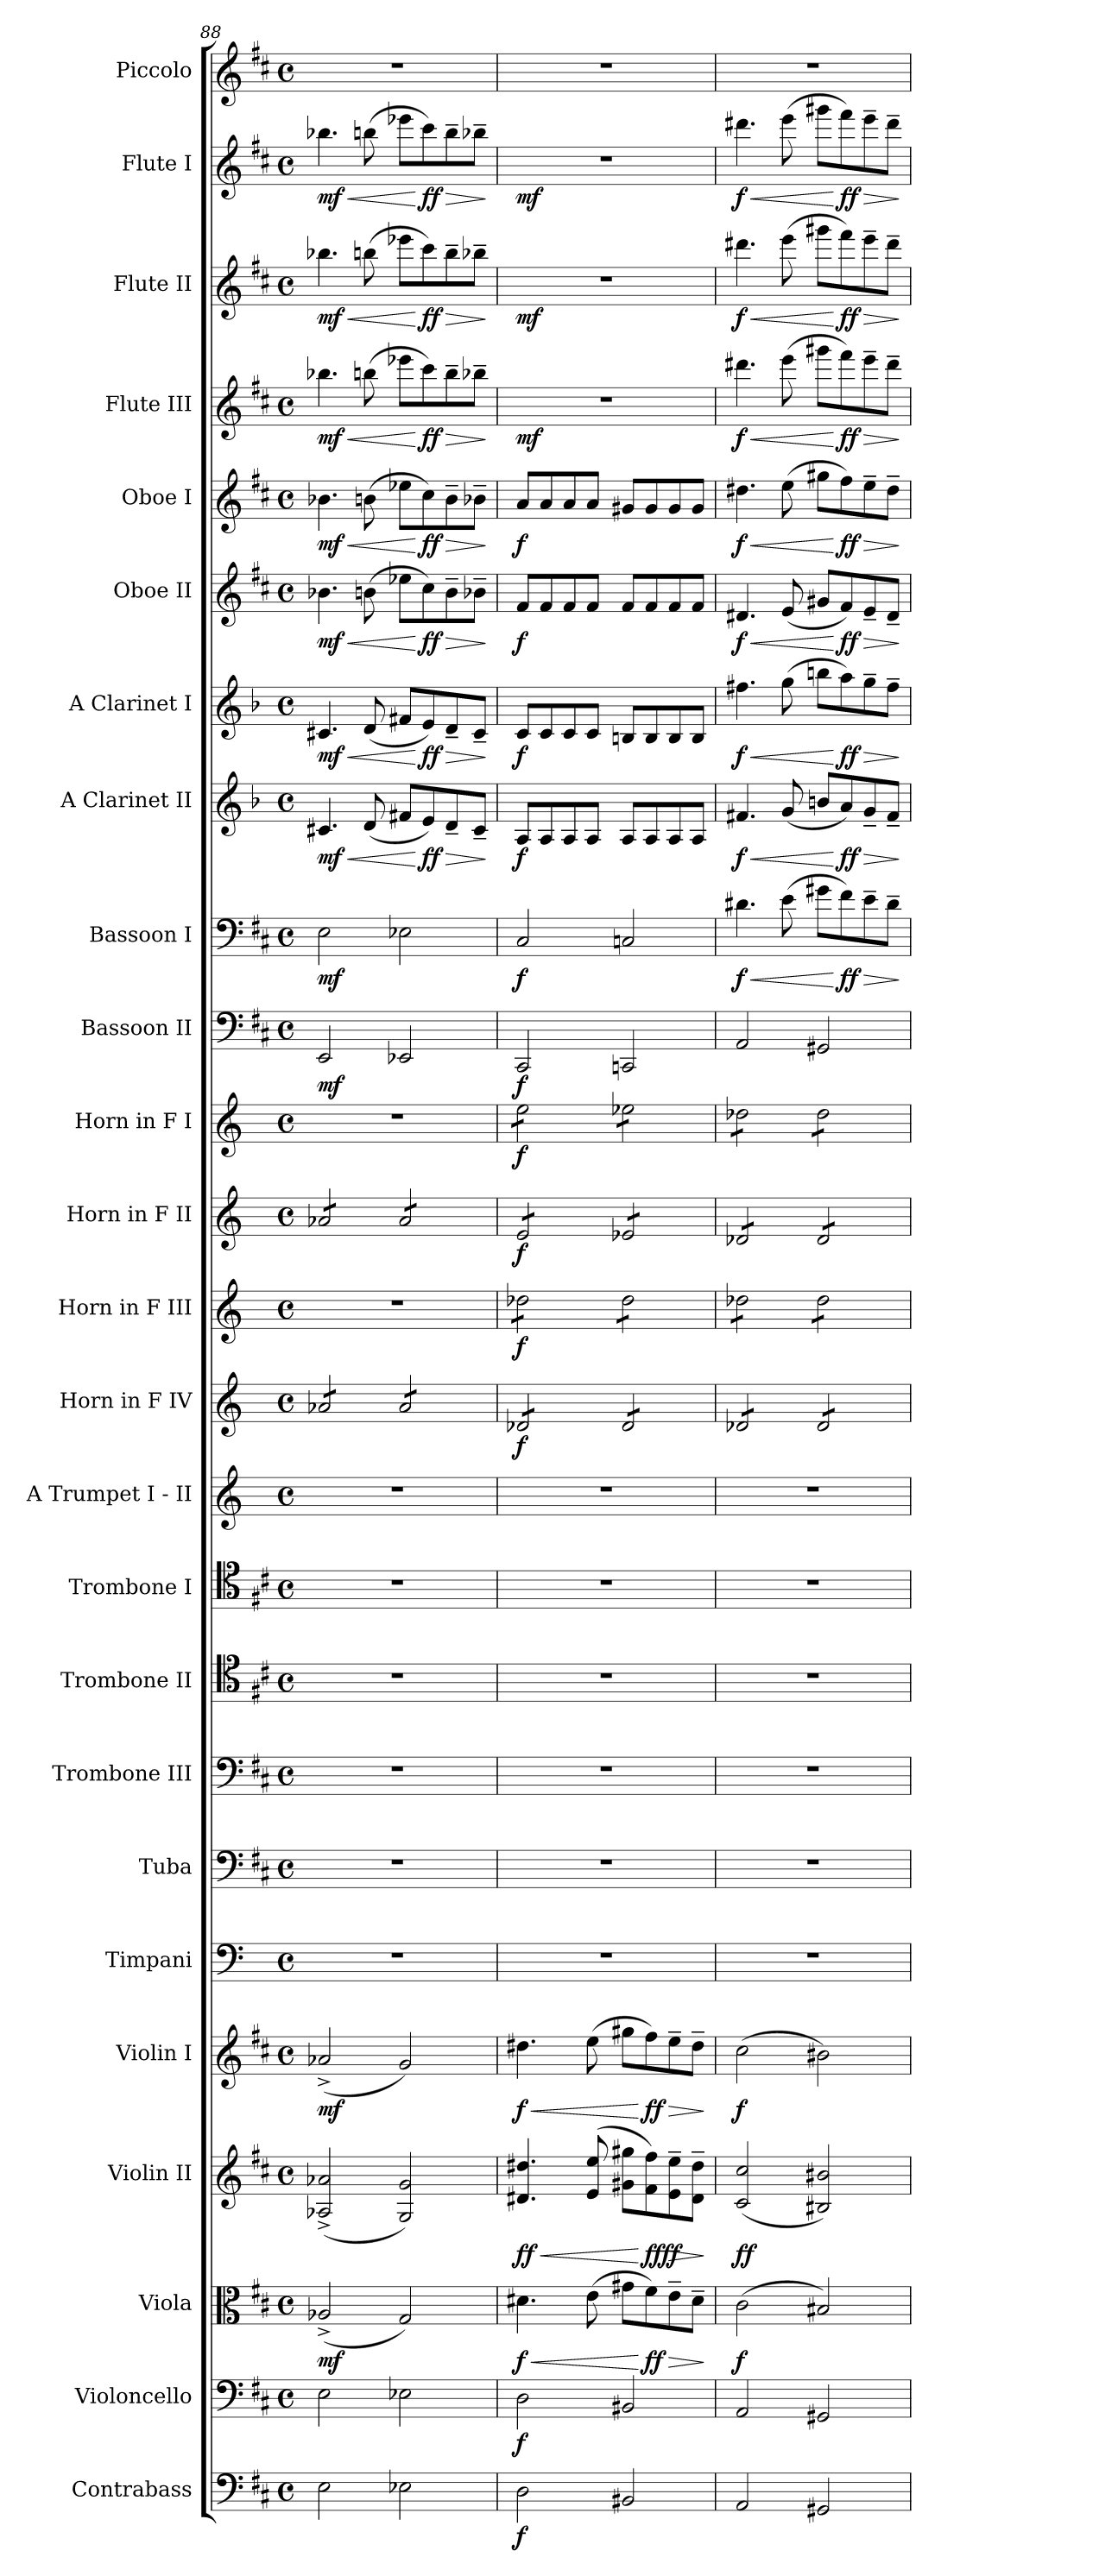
**kern	**dynam	**kern	**dynam	**kern	**dynam	**kern	**dynam	**kern	**dynam	**kern	**kern	**kern	**kern	**kern	**kern	**kern	**dynam	**kern	**dynam	**kern	**dynam	**kern	**dynam	**kern	**dynam	**kern	**dynam	**kern	**dynam	**kern	**dynam	**kern	**dynam	**kern	**dynam	**kern	**dynam	**kern	**dynam	**kern	**dynam	**kern
*part25	*part25	*part24	*part24	*part23	*part23	*part22	*part22	*part21	*part21	*part20	*part19	*part18	*part17	*part16	*part15	*part14	*part14	*part13	*part13	*part12	*part12	*part11	*part11	*part10	*part10	*part9	*part9	*part8	*part8	*part7	*part7	*part6	*part6	*part5	*part5	*part4	*part4	*part3	*part3	*part2	*part2	*part1
*staff25	*staff25	*staff24	*staff24	*staff23	*staff23	*staff22	*staff22	*staff21	*staff21	*staff20	*staff19	*staff18	*staff17	*staff16	*staff15	*staff14	*staff14	*staff13	*staff13	*staff12	*staff12	*staff11	*staff11	*staff10	*staff10	*staff9	*staff9	*staff8	*staff8	*staff7	*staff7	*staff6	*staff6	*staff5	*staff5	*staff4	*staff4	*staff3	*staff3	*staff2	*staff2	*staff1
*I"Contrabass	*	*I"Violoncello	*	*I"Viola	*	*I"Violin II	*	*I"Violin I	*	*I"Timpani	*I"Tuba	*I"Trombone III	*I"Trombone II	*I"Trombone I	*I"A Trumpet I - II	*I"Horn in F IV	*	*I"Horn in F III	*	*I"Horn in F II	*	*I"Horn in F I	*	*I"Bassoon II	*	*I"Bassoon I	*	*I"A Clarinet II	*	*I"A Clarinet I	*	*I"Oboe II	*	*I"Oboe I	*	*I"Flute III	*	*I"Flute II	*	*I"Flute I	*	*I"Piccolo
*I'Cb.	*	*I'Vc.	*	*I'Vla.	*	*I'Vln. II	*	*I'Vln. I	*	*I'Timp.	*I'Tba.	*I'Tbn. III	*I'Tbn. II	*I'Tbn. I	*I'A Tpt. I - II	*	*	*	*	*	*	*	*	*I'Bsn. II	*	*I'Bsn. I	*	*I'A Cl. II	*	*I'A Cl. I	*	*I'Ob. II	*	*I'Ob. I	*	*I'Fl. III	*	*I'Fl. II	*	*I'Fl. I	*	*I'Picc.
*clefF4	*	*clefF4	*	*clefC3	*	*clefG2	*	*clefG2	*	*clefF4	*clefF4	*clefF4	*clefC4	*clefC4	*clefG2	*clefG2	*	*clefG2	*	*clefG2	*	*clefG2	*	*clefF4	*	*clefF4	*	*clefG2	*	*clefG2	*	*clefG2	*	*clefG2	*	*clefG2	*	*clefG2	*	*clefG2	*	*clefG2
*ITrd7c12	*	*	*	*	*	*	*	*	*	*	*	*	*	*	*ITrd2c3	*ITrd4c7	*	*ITrd4c7	*	*ITrd4c7	*	*ITrd4c7	*	*	*	*	*	*ITrd2c3	*	*ITrd2c3	*	*	*	*	*	*	*	*	*	*	*	*ITrd-7c-12
*k[f#c#]	*	*k[f#c#]	*	*k[f#c#]	*	*k[f#c#]	*	*k[f#c#]	*	*k[]	*k[f#c#]	*k[f#c#]	*k[f#c#]	*k[f#c#]	*k[f#c#g#]	*k[b-]	*	*k[b-]	*	*k[b-]	*	*k[b-]	*	*k[f#c#]	*	*k[f#c#]	*	*k[f#c#]	*	*k[f#c#]	*	*k[f#c#]	*	*k[f#c#]	*	*k[f#c#]	*	*k[f#c#]	*	*k[f#c#]	*	*k[f#c#]
*M4/4	*	*M4/4	*	*M4/4	*	*M4/4	*	*M4/4	*	*M4/4	*M4/4	*M4/4	*M4/4	*M4/4	*M4/4	*M4/4	*	*M4/4	*	*M4/4	*	*M4/4	*	*M4/4	*	*M4/4	*	*M4/4	*	*M4/4	*	*M4/4	*	*M4/4	*	*M4/4	*	*M4/4	*	*M4/4	*	*M4/4
*met(c)	*	*met(c)	*	*met(c)	*	*met(c)	*	*met(c)	*	*met(c)	*met(c)	*met(c)	*met(c)	*met(c)	*met(c)	*met(c)	*	*met(c)	*	*met(c)	*	*met(c)	*	*met(c)	*	*met(c)	*	*met(c)	*	*met(c)	*	*met(c)	*	*met(c)	*	*met(c)	*	*met(c)	*	*met(c)	*	*met(c)
=88	=88	=88	=88	=88	=88	=88	=88	=88	=88	=88	=88	=88	=88	=88	=88	=88	=88	=88	=88	=88	=88	=88	=88	=88	=88	=88	=88	=88	=88	=88	=88	=88	=88	=88	=88	=88	=88	=88	=88	=88	=88	=88
!	!	!	!	!	!LO:DY:b	!	!LO:DY:b	!	!	!	!	!	!	!	!	!	!	!	!	!	!	!	!	!	!	!	!	!	!LO:HP:b	!	!LO:HP:b	!	!LO:HP:b	!	!LO:HP:b	!	!LO:HP:b	!	!LO:HP:b	!	!LO:HP:b	!
!	!	!	!	!	!	!	!LO:DY:n=1:b	!	!LO:DY:b	!	!	!	!	!	!	!	!	!	!	!	!	!	!	!	!LO:DY:b	!	!LO:DY:b	!	!LO:DY:n=1:b	!	!LO:DY:n=1:b	!	!LO:DY:n=1:b	!	!LO:DY:n=1:b	!	!LO:DY:n=1:b	!	!LO:DY:n=1:b	!	!LO:DY:n=1:b	!
*	*	*	*	*	*	*	*	*	*	*	*	*	*	*	*	*tremolo	*	*	*	*	*	*	*	*	*	*	*	*	*	*	*	*	*	*	*	*	*	*	*	*	*	*
*	*	*	*	*	*	*	*	*	*	*	*	*	*	*	*	*	*	*	*	*tremolo	*	*	*	*	*	*	*	*	*	*	*	*	*	*	*	*	*	*	*	*	*	*
2EE\	.	2E\	.	(<2A-X^/	mf	(<2A-X/^ 2a-X/^	mf mf	(<2a-X^/	mf	1r	1r	1r	1r	1r	1r	8d-X/L	.	1r	.	8d-X/L	.	1r	.	2EE/	mf	2E\	mf	4.A#X/	< mf	4.A#X/	< mf	4.b-X\	< mf	4.b-X\	< mf	4.bb-X\	< mf	4.bb-X\	< mf	4.bb-X\	< mf	1r
.	.	.	.	.	.	.	.	.	.	.	.	.	.	.	.	8d-X/	.	.	.	8d-X/	.	.	.	.	.	.	.	.	.	.	.	.	.	.	.	.	.	.	.	.	.	.
.	.	.	.	.	.	.	.	.	.	.	.	.	.	.	.	8d-X/	.	.	.	8d-X/	.	.	.	.	.	.	.	.	.	.	.	.	.	.	.	.	.	.	.	.	.	.
.	.	.	.	.	.	.	.	.	.	.	.	.	.	.	.	8d-X/J	.	.	.	8d-X/J	.	.	.	.	.	.	.	(<8B/	.	(<8B/	.	(>8bn\	.	(>8bn\	.	(>8bbn\	.	(>8bbn\	.	(>8bbn\	.	.
2EE-X\	.	2E-X\	.	2G/)	.	2G/ 2g/)	.	2g/)	.	.	.	.	.	.	.	8d-/L	.	.	.	8d-/L	.	.	.	2EE-X/	.	2E-X\	.	8d#X/L	.	8d#X/L	.	8ee-X\L	.	8ee-X\L	.	8eee-X\L	.	8eee-X\L	.	8eee-X\L	.	.
!	!	!	!	!	!	!	!	!	!	!	!	!	!	!	!	!	!	!	!	!	!	!	!	!	!	!	!	!	!LO:DY:n=2:b	!	!LO:DY:n=2:b	!	!LO:DY:n=2:b	!	!LO:DY:n=2:b	!	!LO:DY:n=2:b	!	!LO:DY:n=2:b	!	!LO:DY:n=2:b	!
.	.	.	.	.	.	.	.	.	.	.	.	.	.	.	.	8d-/	.	.	.	8d-/	.	.	.	.	.	.	.	8c#/)	[ ff	8c#/)	[ ff	8cc#\)	[ ff	8cc#\)	[ ff	8ccc#\)	[ ff	8ccc#\)	[ ff	8ccc#\)	[ ff	.
!	!	!	!	!	!	!	!	!	!	!	!	!	!	!	!	!	!	!	!	!	!	!	!	!	!	!	!	!	!LO:HP:b	!	!LO:HP:b	!	!LO:HP:b	!	!LO:HP:b	!	!LO:HP:b	!	!LO:HP:b	!	!LO:HP:b	!
.	.	.	.	.	.	.	.	.	.	.	.	.	.	.	.	8d-/	.	.	.	8d-/	.	.	.	.	.	.	.	8B~/	>	8B~/	>	8b~\	>	8b~\	>	8bb~\	>	8bb~\	>	8bb~\	>	.
.	.	.	.	.	.	.	.	.	.	.	.	.	.	.	.	8d-/J	.	.	.	8d-/J	.	.	.	.	.	.	.	8A#~/J	.	8A#~/J	.	8b-X~\J	.	8b-X~\J	.	8bb-X~\J	.	8bb-X~\J	.	8bb-X~\J	.	.
.	.	.	.	.	.	.	.	.	.	.	.	.	.	.	.	.	.	.	.	.	.	.	.	.	.	.	.	.	]	.	]	.	]	.	]	.	]	.	]	.	]	.
=89	=89	=89	=89	=89	=89	=89	=89	=89	=89	=89	=89	=89	=89	=89	=89	=89	=89	=89	=89	=89	=89	=89	=89	=89	=89	=89	=89	=89	=89	=89	=89	=89	=89	=89	=89	=89	=89	=89	=89	=89	=89	=89
!	!LO:DY:b	!	!LO:DY:b	!	!LO:HP:b	!	!LO:HP:b	!	!LO:HP:b	!	!	!	!	!	!	!	!	!	!	!	!	!	!	!	!	!	!	!	!	!	!	!	!	!	!	!	!	!	!	!	!	!
!	!	!	!	!	!LO:DY:n=1:b	!	!LO:DY:n=1:b	!	!	!	!	!	!	!	!	!	!	!	!	!	!	!	!	!	!	!	!	!	!	!	!	!	!	!	!	!	!	!	!	!	!	!
!	!	!	!	!	!	!	!LO:DY:n=2:b	!	!LO:DY:n=1:b	!	!	!	!	!	!	!	!LO:DY:b	!	!LO:DY:b	!	!LO:DY:b	!	!LO:DY:b	!	!LO:DY:b	!	!LO:DY:b	!	!LO:DY:b	!	!LO:DY:b	!	!LO:DY:b	!	!LO:DY:b	!	!LO:DY:b	!	!LO:DY:b	!	!LO:DY:b	!
*	*	*	*	*	*	*	*	*	*	*	*	*	*	*	*	*	*	*tremolo	*	*	*	*	*	*	*	*	*	*	*	*	*	*	*	*	*	*	*	*	*	*	*	*
*	*	*	*	*	*	*	*	*	*	*	*	*	*	*	*	*	*	*	*	*	*	*tremolo	*	*	*	*	*	*	*	*	*	*	*	*	*	*	*	*	*	*	*	*
2DD\	f	2D\	f	4.d#X\	< f	4.d#X/ 4.dd#X/	< f f	4.dd#X\	< f	1r	1r	1r	1r	1r	1r	8G-X/L	f	8g-X\L	f	8A/L	f	8a\L	f	2CC#/	f	2C#/	f	8F#/L	f	8A/L	f	8f#/L	f	8a/L	f	1r	mf	1r	mf	1r	mf	1r
.	.	.	.	.	.	.	.	.	.	.	.	.	.	.	.	8G-X/	.	8g-X\	.	8A/	.	8a\	.	.	.	.	.	8F#/	.	8A/	.	8f#/	.	8a/	.	.	.	.	.	.	.	.
.	.	.	.	.	.	.	.	.	.	.	.	.	.	.	.	8G-X/	.	8g-X\	.	8A/	.	8a\	.	.	.	.	.	8F#/	.	8A/	.	8f#/	.	8a/	.	.	.	.	.	.	.	.
.	.	.	.	(>8e\	.	(>8e/ 8ee/	.	(>8ee\	.	.	.	.	.	.	.	8G-X/J	.	8g-X\J	.	8A/J	.	8a\J	.	.	.	.	.	8F#/J	.	8A/J	.	8f#/J	.	8a/J	.	.	.	.	.	.	.	.
2BBB#X/	.	2BB#X/	.	8g#X\L	.	8g#X\ 8gg#X\L	.	8gg#X\L	.	.	.	.	.	.	.	8G-/L	.	8g-\L	.	8A-X/L	.	8a-X\L	.	2CCn/	.	2Cn/	.	8F#/L	.	8G#X/L	.	8f#/L	.	8g#X/L	.	.	.	.	.	.	.	.
!	!	!	!	!	!LO:DY:n=2:b	!	!LO:DY:n=3:b	!	!	!	!	!	!	!	!	!	!	!	!	!	!	!	!	!	!	!	!	!	!	!	!	!	!	!	!	!	!	!	!	!	!	!
!	!	!	!	!	!	!	!LO:DY:n=4:b	!	!LO:DY:n=2:b	!	!	!	!	!	!	!	!	!	!	!	!	!	!	!	!	!	!	!	!	!	!	!	!	!	!	!	!	!	!	!	!	!
.	.	.	.	8f#\)	[ ff	8f#\ 8ff#\)	[ ff ff	8ff#\)	[ ff	.	.	.	.	.	.	8G-/	.	8g-\	.	8A-X/	.	8a-X\	.	.	.	.	.	8F#/	.	8G#/	.	8f#/	.	8g#/	.	.	.	.	.	.	.	.
!	!	!	!	!	!LO:HP:b	!	!LO:HP:b	!	!LO:HP:b	!	!	!	!	!	!	!	!	!	!	!	!	!	!	!	!	!	!	!	!	!	!	!	!	!	!	!	!	!	!	!	!	!
.	.	.	.	8e~\	>	8e\~ 8ee\~	>	8ee~\	>	.	.	.	.	.	.	8G-/	.	8g-\	.	8A-X/	.	8a-X\	.	.	.	.	.	8F#/	.	8G#/	.	8f#/	.	8g#/	.	.	.	.	.	.	.	.
.	.	.	.	8d#~\J	.	8d#\~ 8dd#\~J	.	8dd#~\J	.	.	.	.	.	.	.	8G-/J	.	8g-\J	.	8A-X/J	.	8a-X\J	.	.	.	.	.	8F#/J	.	8G#/J	.	8f#/J	.	8g#/J	.	.	.	.	.	.	.	.
.	.	.	.	.	]	.	]	.	]	.	.	.	.	.	.	.	.	.	.	.	.	.	.	.	.	.	.	.	.	.	.	.	.	.	.	.	.	.	.	.	.	.
=90	=90	=90	=90	=90	=90	=90	=90	=90	=90	=90	=90	=90	=90	=90	=90	=90	=90	=90	=90	=90	=90	=90	=90	=90	=90	=90	=90	=90	=90	=90	=90	=90	=90	=90	=90	=90	=90	=90	=90	=90	=90	=90
!	!	!	!	!	!LO:DY:b	!	!LO:DY:b	!	!	!	!	!	!	!	!	!	!	!	!	!	!	!	!	!	!	!	!LO:HP:b	!	!LO:HP:b	!	!LO:HP:b	!	!LO:HP:b	!	!LO:HP:b	!	!LO:HP:b	!	!LO:HP:b	!	!LO:HP:b	!
!	!	!	!	!	!	!	!LO:DY:n=1:b	!	!LO:DY:b	!	!	!	!	!	!	!	!	!	!	!	!	!	!	!	!	!	!LO:DY:n=1:b	!	!LO:DY:n=1:b	!	!LO:DY:n=1:b	!	!LO:DY:n=1:b	!	!LO:DY:n=1:b	!	!LO:DY:n=1:b	!	!LO:DY:n=1:b	!	!LO:DY:n=1:b	!
2AAA/	.	2AA/	.	(>2c#\	f	(<2c#/ 2cc#/	f f	(>2cc#\	f	1r	1r	1r	1r	1r	1r	8G-X/L	.	8g-X\L	.	8G-X/L	.	8g-X\L	.	2AA/	.	4.d#X\	< f	4.d#X/	< f	4.dd#X\	< f	4.d#X/	< f	4.dd#X\	< f	4.ddd#X\	< f	4.ddd#X\	< f	4.ddd#X\	< f	1r
.	.	.	.	.	.	.	.	.	.	.	.	.	.	.	.	8G-X/	.	8g-X\	.	8G-X/	.	8g-X\	.	.	.	.	.	.	.	.	.	.	.	.	.	.	.	.	.	.	.	.
.	.	.	.	.	.	.	.	.	.	.	.	.	.	.	.	8G-X/	.	8g-X\	.	8G-X/	.	8g-X\	.	.	.	.	.	.	.	.	.	.	.	.	.	.	.	.	.	.	.	.
.	.	.	.	.	.	.	.	.	.	.	.	.	.	.	.	8G-X/J	.	8g-X\J	.	8G-X/J	.	8g-X\J	.	.	.	(>8e\	.	(<8e/	.	(>8ee\	.	(<8e/	.	(>8ee\	.	(>8eee\	.	(>8eee\	.	(>8eee\	.	.
2GGG#X/	.	2GG#X/	.	2B#X/)	.	2B#X/ 2b#X/)	.	2b#X\)	.	.	.	.	.	.	.	8G-/L	.	8g-\L	.	8G-/L	.	8g-\L	.	2GG#X/	.	8g#X\L	.	8g#X/L	.	8gg#X\L	.	8g#X/L	.	8gg#X\L	.	8ggg#X\L	.	8ggg#X\L	.	8ggg#X\L	.	.
!	!	!	!	!	!	!	!	!	!	!	!	!	!	!	!	!	!	!	!	!	!	!	!	!	!	!	!LO:DY:n=2:b	!	!LO:DY:n=2:b	!	!LO:DY:n=2:b	!	!LO:DY:n=2:b	!	!LO:DY:n=2:b	!	!LO:DY:n=2:b	!	!LO:DY:n=2:b	!	!LO:DY:n=2:b	!
.	.	.	.	.	.	.	.	.	.	.	.	.	.	.	.	8G-/	.	8g-\	.	8G-/	.	8g-\	.	.	.	8f#\)	[ ff	8f#/)	[ ff	8ff#\)	[ ff	8f#/)	[ ff	8ff#\)	[ ff	8fff#\)	[ ff	8fff#\)	[ ff	8fff#\)	[ ff	.
!	!	!	!	!	!	!	!	!	!	!	!	!	!	!	!	!	!	!	!	!	!	!	!	!	!	!	!LO:HP:b	!	!LO:HP:b	!	!LO:HP:b	!	!LO:HP:b	!	!LO:HP:b	!	!LO:HP:b	!	!LO:HP:b	!	!LO:HP:b	!
.	.	.	.	.	.	.	.	.	.	.	.	.	.	.	.	8G-/	.	8g-\	.	8G-/	.	8g-\	.	.	.	8e~\	>	8e~/	>	8ee~\	>	8e~/	>	8ee~\	>	8eee~\	>	8eee~\	>	8eee~\	>	.
.	.	.	.	.	.	.	.	.	.	.	.	.	.	.	.	8G-/J	.	8g-\J	.	8G-/J	.	8g-\J	.	.	.	8d#~\J	.	8d#~/J	.	8dd#~\J	.	8d#~/J	.	8dd#~\J	.	8ddd#~\J	.	8ddd#~\J	.	8ddd#~\J	.	.
*	*	*	*	*	*	*	*	*	*	*	*	*	*	*	*	*	*	*	*	*	*	*Xtremolo	*	*	*	*	*	*	*	*	*	*	*	*	*	*	*	*	*	*	*	*
*	*	*	*	*	*	*	*	*	*	*	*	*	*	*	*	*	*	*	*	*Xtremolo	*	*	*	*	*	*	*	*	*	*	*	*	*	*	*	*	*	*	*	*	*	*
*	*	*	*	*	*	*	*	*	*	*	*	*	*	*	*	*	*	*Xtremolo	*	*	*	*	*	*	*	*	*	*	*	*	*	*	*	*	*	*	*	*	*	*	*	*
*	*	*	*	*	*	*	*	*	*	*	*	*	*	*	*	*Xtremolo	*	*	*	*	*	*	*	*	*	*	*	*	*	*	*	*	*	*	*	*	*	*	*	*	*	*
.	.	.	.	.	.	.	.	.	.	.	.	.	.	.	.	.	.	.	.	.	.	.	.	.	.	.	]	.	]	.	]	.	]	.	]	.	]	.	]	.	]	.
=	=	=	=	=	=	=	=	=	=	=	=	=	=	=	=	=	=	=	=	=	=	=	=	=	=	=	=	=	=	=	=	=	=	=	=	=	=	=	=	=	=	=
*-	*-	*-	*-	*-	*-	*-	*-	*-	*-	*-	*-	*-	*-	*-	*-	*-	*-	*-	*-	*-	*-	*-	*-	*-	*-	*-	*-	*-	*-	*-	*-	*-	*-	*-	*-	*-	*-	*-	*-	*-	*-	*-
